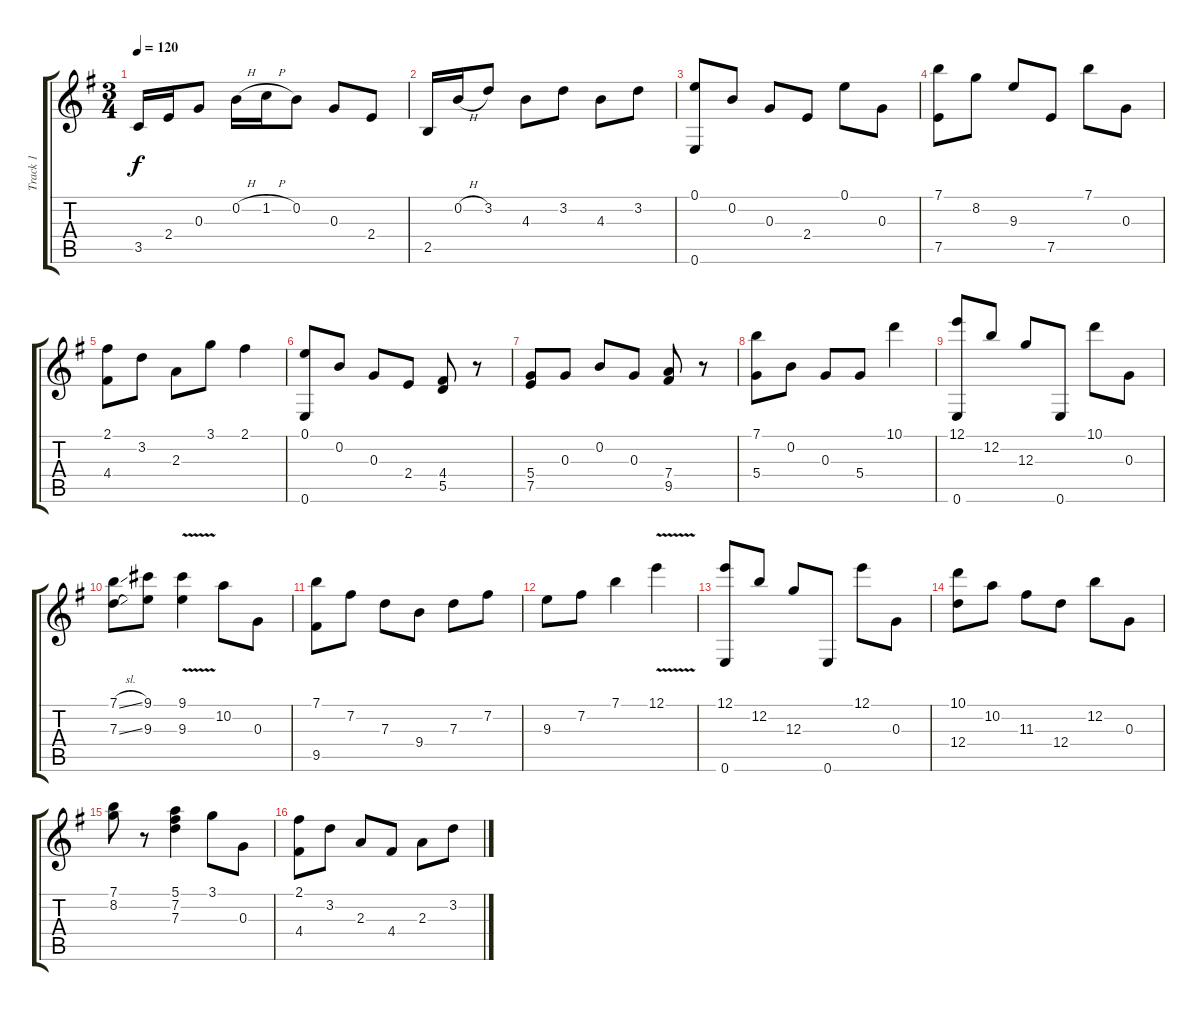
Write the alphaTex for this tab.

\track ("Track 1" "Track 1") {instrument acousticguitarsteel}
\staff {score tabs}
\tuning (E4 B3 G3 D3 A2 E2) {hide}
\ts (3 4)
\tempo 120
\clef g2
\ks eminor
3.5.16{dy f} 2.4.16 0.3.8 0.2{h}.16 1.2{h}.16 0.2.8 0.3.8 2.4.8 |
2.5.16 0.2{h}.16 3.2.8 4.3.8 3.2.8 4.3.8 3.2.8 |
(0.1 0.6).8 0.2.8 0.3.8 2.4.8 0.1.8 0.3.8 |
(7.1 7.5).8 8.2.8 9.3.8 7.5.8 7.1.8 0.3.8 |
(2.1 4.4).8 3.2.8 2.3.8 3.1.8 2.1.4 |
(0.1 0.6).8 0.2.8 0.3.8 2.4.8 (4.4 5.5).8 r.8 |
(5.4 7.5).8 0.3.8 0.2.8 0.3.8 (7.4 9.5).8 r.8 |
(7.1 5.4).8 0.2.8 0.3.8 5.4.8 10.1.4 |
(12.1 0.6).8 12.2.8 12.3.8 0.6.8 10.1.8 0.3.8 |
(7.1{sl} 7.3{sl}).8 (9.1 9.3).8 (9.1 9.3{v}).4 10.2.8 0.3.8 |
(7.1 9.5).8 7.2.8 7.3.8 9.4.8 7.3.8 7.2.8 |
9.3.8 7.2.8 7.1.4 12.1{v}.4 |
(12.1 0.6).8 12.2.8 12.3.8 0.6.8 12.1.8 0.3.8 |
(10.1 12.4).8 10.2.8 11.3.8 12.4.8 12.2.8 0.3.8 |
(7.1 8.2).8 r.8 (5.1 7.2 7.3).4 3.1.8 0.3.8 |
(2.1 4.4).8 3.2.8 2.3.8 4.4.8 2.3.8 3.2.8
